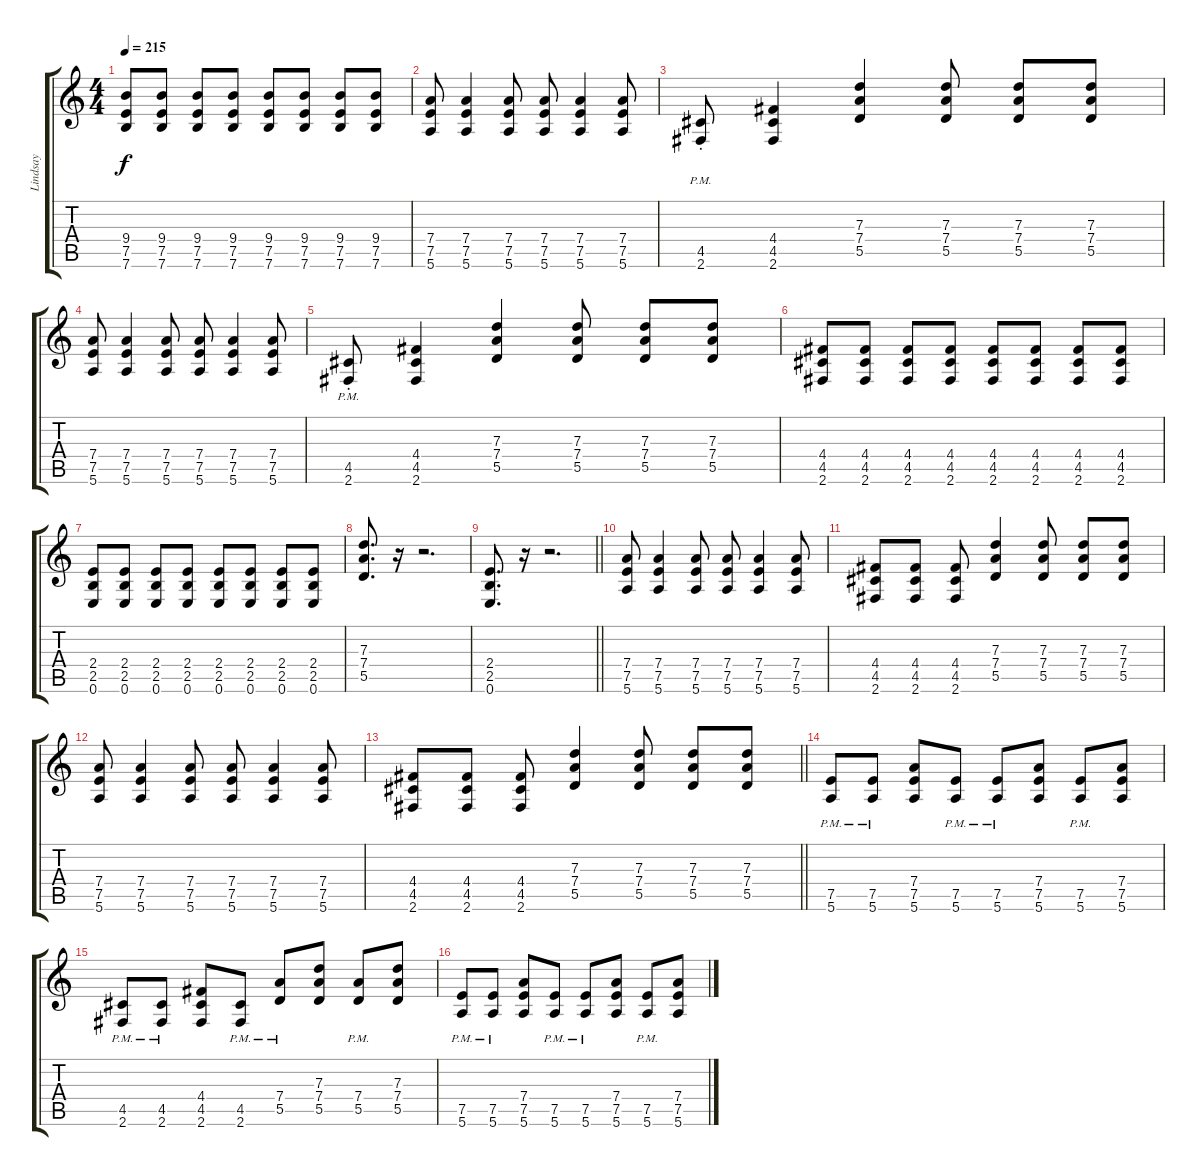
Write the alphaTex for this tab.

\track ("Lindsay" "Lindsay") {instrument distortionguitar}
\staff {score tabs}
\tuning (E4 B3 G3 D3 A2 E2) {hide}
\ts (4 4)
\tempo 215
\clef g2
\ks c
(9.4 7.5 7.6).8{dy f} (9.4 7.5 7.6).8 (9.4 7.5 7.6).8 (9.4 7.5 7.6).8 (9.4 7.5 7.6).8 (9.4 7.5 7.6).8 (9.4 7.5 7.6).8 (9.4 7.5 7.6).8 |
(7.4 7.5 5.6).8 (7.4 7.5 5.6).4 (7.4 7.5 5.6).8 (7.4 7.5 5.6).8 (7.4 7.5 5.6).4 (7.4 7.5 5.6).8 |
(4.5{pm st} 2.6{pm st}).8 (4.4 4.5 2.6).4 (7.3 7.4 5.5).4 (7.3 7.4 5.5).8 (7.3 7.4 5.5).8 (7.3 7.4 5.5).8 |
(7.4 7.5 5.6).8 (7.4 7.5 5.6).4 (7.4 7.5 5.6).8 (7.4 7.5 5.6).8 (7.4 7.5 5.6).4 (7.4 7.5 5.6).8 |
(4.5{pm st} 2.6{pm st}).8 (4.4 4.5 2.6).4 (7.3 7.4 5.5).4 (7.3 7.4 5.5).8 (7.3 7.4 5.5).8 (7.3 7.4 5.5).8 |
(4.4 4.5 2.6).8 (4.4 4.5 2.6).8 (4.4 4.5 2.6).8 (4.4 4.5 2.6).8 (4.4 4.5 2.6).8 (4.4 4.5 2.6).8 (4.4 4.5 2.6).8 (4.4 4.5 2.6).8 |
(2.4 2.5 0.6).8 (2.4 2.5 0.6).8 (2.4 2.5 0.6).8 (2.4 2.5 0.6).8 (2.4 2.5 0.6).8 (2.4 2.5 0.6).8 (2.4 2.5 0.6).8 (2.4 2.5 0.6).8 |
(7.3 7.4 5.5).8{d} r.16 r.2{d} |
\barLineRight lightlight
(2.4 2.5 0.6).8{d} r.16 r.2{d} |
\section ("" "")
(7.4 7.5 5.6).8 (7.4 7.5 5.6).4 (7.4 7.5 5.6).8 (7.4 7.5 5.6).8 (7.4 7.5 5.6).4 (7.4 7.5 5.6).8 |
(4.4 4.5 2.6).8 (4.4 4.5 2.6).8 (4.4 4.5 2.6).8 (7.3 7.4 5.5).4 (7.3 7.4 5.5).8 (7.3 7.4 5.5).8 (7.3 7.4 5.5).8 |
(7.4 7.5 5.6).8 (7.4 7.5 5.6).4 (7.4 7.5 5.6).8 (7.4 7.5 5.6).8 (7.4 7.5 5.6).4 (7.4 7.5 5.6).8 |
\barLineRight lightlight
(4.4 4.5 2.6).8 (4.4 4.5 2.6).8 (4.4 4.5 2.6).8 (7.3 7.4 5.5).4 (7.3 7.4 5.5).8 (7.3 7.4 5.5).8 (7.3 7.4 5.5).8 |
\section ("" "")
(7.5{pm} 5.6{pm}).8 (7.5{pm} 5.6{pm}).8 (7.4 7.5 5.6).8 (7.5{pm} 5.6{pm}).8 (7.5{pm} 5.6{pm}).8 (7.4 7.5 5.6).8 (7.5{pm} 5.6{pm}).8 (7.4 7.5 5.6).8 |
(4.5{pm} 2.6{pm}).8 (4.5{pm} 2.6{pm}).8 (4.4 4.5 2.6).8 (4.5{pm} 2.6{pm}).8 (7.4{pm} 5.5{pm}).8 (7.3 7.4 5.5).8 (7.4{pm} 5.5{pm}).8 (7.3 7.4 5.5).8 |
(7.5{pm} 5.6{pm}).8 (7.5{pm} 5.6{pm}).8 (7.4 7.5 5.6).8 (7.5{pm} 5.6{pm}).8 (7.5{pm} 5.6{pm}).8 (7.4 7.5 5.6).8 (7.5{pm} 5.6{pm}).8 (7.4 7.5 5.6).8
